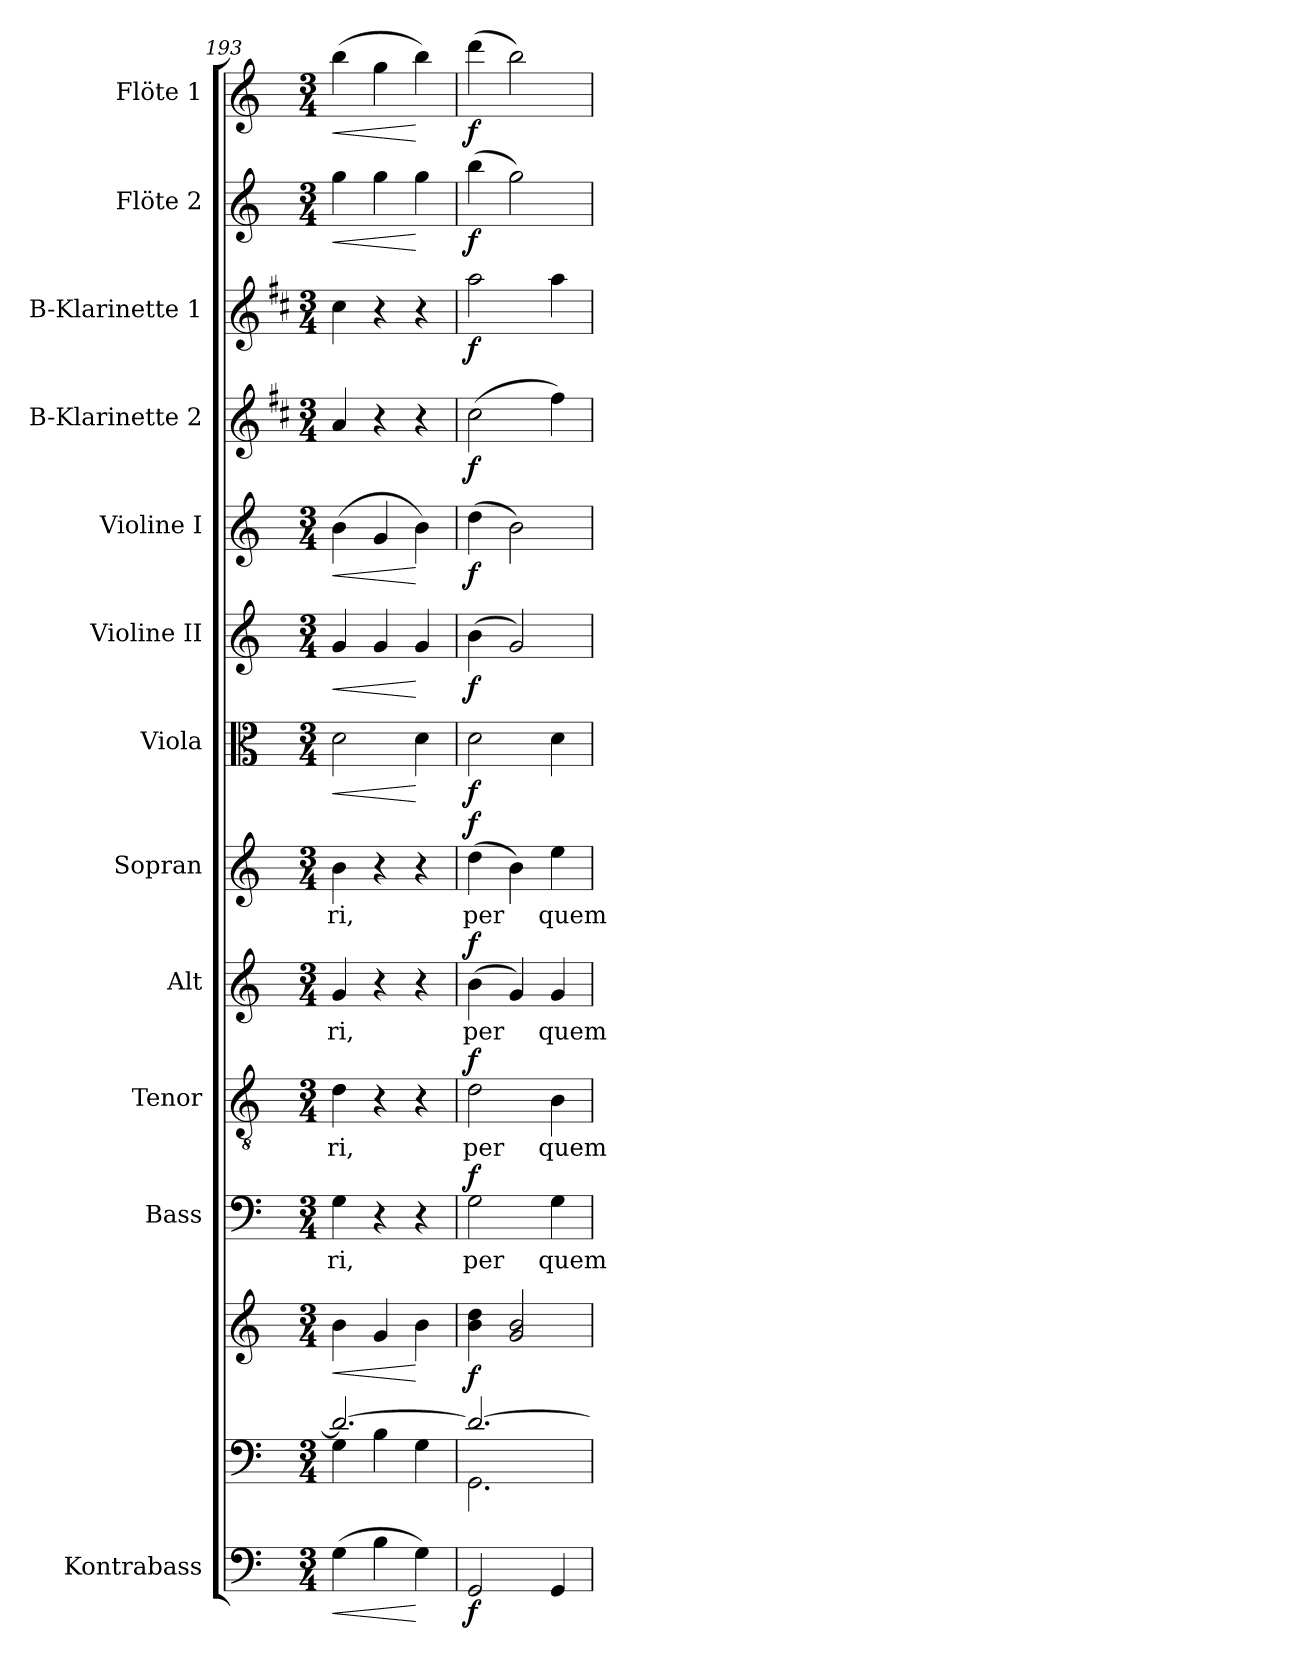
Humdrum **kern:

**kern	**dynam	**kern	**kern	**dynam	**kern	**text	**dynam	**kern	**text	**dynam	**kern	**text	**dynam	**kern	**text	**dynam	**kern	**dynam	**kern	**dynam	**kern	**dynam	**kern	**dynam	**kern	**dynam	**kern	**dynam	**kern	**dynam
*part13	*part13	*part12	*part12	*part12	*part11	*part11	*part11	*part10	*part10	*part10	*part9	*part9	*part9	*part8	*part8	*part8	*part7	*part7	*part6	*part6	*part5	*part5	*part4	*part4	*part3	*part3	*part2	*part2	*part1	*part1
*staff14	*staff14	*staff13	*staff12	*staff12/13	*staff11	*staff11	*staff11	*staff10	*staff10	*staff10	*staff9	*staff9	*staff9	*staff8	*staff8	*staff8	*staff7	*staff7	*staff6	*staff6	*staff5	*staff5	*staff4	*staff4	*staff3	*staff3	*staff2	*staff2	*staff1	*staff1
*I"Kontrabass	*	*	*	*	*I"Bass	*	*	*I"Tenor	*	*	*I"Alt	*	*	*I"Sopran	*	*	*I"Viola	*	*I"Violine II	*	*I"Violine I	*	*I"B-Klarinette 2	*	*I"B-Klarinette 1	*	*I"Flöte 2	*	*I"Flöte 1	*
*I'Kb.	*	*	*	*	*I'B.	*	*	*I'T.	*	*	*I'A.	*	*	*I'S.	*	*	*I'Vla.	*	*I'Vl. II	*	*I'Vl. I	*	*I'B Kl. 2	*	*I'B Kl. 1	*	*I'Fl. 2	*	*I'Fl. 1	*
*clefF4	*	*clefF4	*clefG2	*	*clefF4	*	*	*clefGv2	*	*	*clefG2	*	*	*clefG2	*	*	*clefC3	*	*clefG2	*	*clefG2	*	*clefG2	*	*clefG2	*	*clefG2	*	*clefG2	*
*ITrd7c12	*	*	*	*	*	*	*	*	*	*	*	*	*	*	*	*	*	*	*	*	*	*	*ITrd1c2	*	*ITrd1c2	*	*	*	*	*
*k[]	*	*k[]	*k[]	*	*k[]	*	*	*k[]	*	*	*k[]	*	*	*k[]	*	*	*k[]	*	*k[]	*	*k[]	*	*k[]	*	*k[]	*	*k[]	*	*k[]	*
*C:	*	*C:	*C:	*	*C:	*	*	*C:	*	*	*C:	*	*	*C:	*	*	*C:	*	*C:	*	*C:	*	*C:	*	*C:	*	*C:	*	*C:	*
*M3/4	*	*M3/4	*M3/4	*	*M3/4	*	*	*M3/4	*	*	*M3/4	*	*	*M3/4	*	*	*M3/4	*	*M3/4	*	*M3/4	*	*M3/4	*	*M3/4	*	*M3/4	*	*M3/4	*
=193	=193	=193	=193	=193	=193	=193	=193	=193	=193	=193	=193	=193	=193	=193	=193	=193	=193	=193	=193	=193	=193	=193	=193	=193	=193	=193	=193	=193	=193	=193
!	!LO:HP:b	!	!	!LO:HP:b	!	!LO:LY:b	!	!	!LO:LY:b	!	!	!LO:LY:b	!	!	!LO:LY:b	!	!	!LO:HP:b	!	!LO:HP:b	!	!LO:HP:b	!	!	!	!	!	!LO:HP:b	!	!LO:HP:b
*	*	*^	*	*	*	*	*	*	*	*	*	*	*	*	*	*	*	*	*	*	*	*	*	*	*	*	*	*	*	*
(>4GG\	<	2.d/_	4G\	4b\	<	4G\	-ri,	.	4d\	-ri,	.	4g/	-ri,	.	4b\	-ri,	.	2d\	<	4g/	<	(>4b\	<	4g/	.	4b\	.	4gg\	<	(>4bb\	<
4BB\	.	.	4B\	4g/	.	4r	.	.	4r	.	.	4r	.	.	4r	.	.	.	.	4g/	.	4g/	.	4r	.	4r	.	4gg\	.	4gg\	.
4GG\)	[	.	4G\	4b\	[	4r	.	.	4r	.	.	4r	.	.	4r	.	.	4d\	[	4g/	[	4b\)	[	4r	.	4r	.	4gg\	[	4bb\)	[
=194	=194	=194	=194	=194	=194	=194	=194	=194	=194	=194	=194	=194	=194	=194	=194	=194	=194	=194	=194	=194	=194	=194	=194	=194	=194	=194	=194	=194	=194	=194	=194
!	!LO:DY:b	!	!	!	!LO:DY:b	!	!LO:LY:b	!LO:DY:a	!	!LO:LY:b	!LO:DY:a	!	!LO:LY:b	!LO:DY:a	!	!LO:LY:b	!LO:DY:a	!	!LO:DY:b	!	!LO:DY:b	!	!LO:DY:b	!	!LO:DY:b	!	!LO:DY:b	!	!LO:DY:b	!	!LO:DY:b
2GGG/	f	2.d/_	2.GG\	4b\ 4dd\	f	2G\	per	f	2d\	per	f	(>4b\	per	f	(>4dd\	per	f	2d\	f	(>4b\	f	(>4dd\	f	(>2b\	f	2gg\	f	(>4bb\	f	(>4ddd\	f
.	.	.	.	2g/ 2b/	.	.	.	.	.	.	.	4g/)	.	.	4b\)	.	.	.	.	2g/)	.	2b\)	.	.	.	.	.	2gg\)	.	2bb\)	.
!	!	!	!	!	!	!	!LO:LY:b	!	!	!LO:LY:b	!	!	!LO:LY:b	!	!	!LO:LY:b	!	!	!	!	!	!	!	!	!	!	!	!	!	!	!
4GGG/	.	.	.	.	.	4G\	quem	.	4B\	quem	.	4g/	quem	.	4ee\	quem	.	4d\	.	.	.	.	.	4ee\)	.	4gg\	.	.	.	.	.
*	*	*v	*v	*	*	*	*	*	*	*	*	*	*	*	*	*	*	*	*	*	*	*	*	*	*	*	*	*	*	*	*
=	=	=	=	=	=	=	=	=	=	=	=	=	=	=	=	=	=	=	=	=	=	=	=	=	=	=	=	=	=	=
*-	*-	*-	*-	*-	*-	*-	*-	*-	*-	*-	*-	*-	*-	*-	*-	*-	*-	*-	*-	*-	*-	*-	*-	*-	*-	*-	*-	*-	*-	*-
